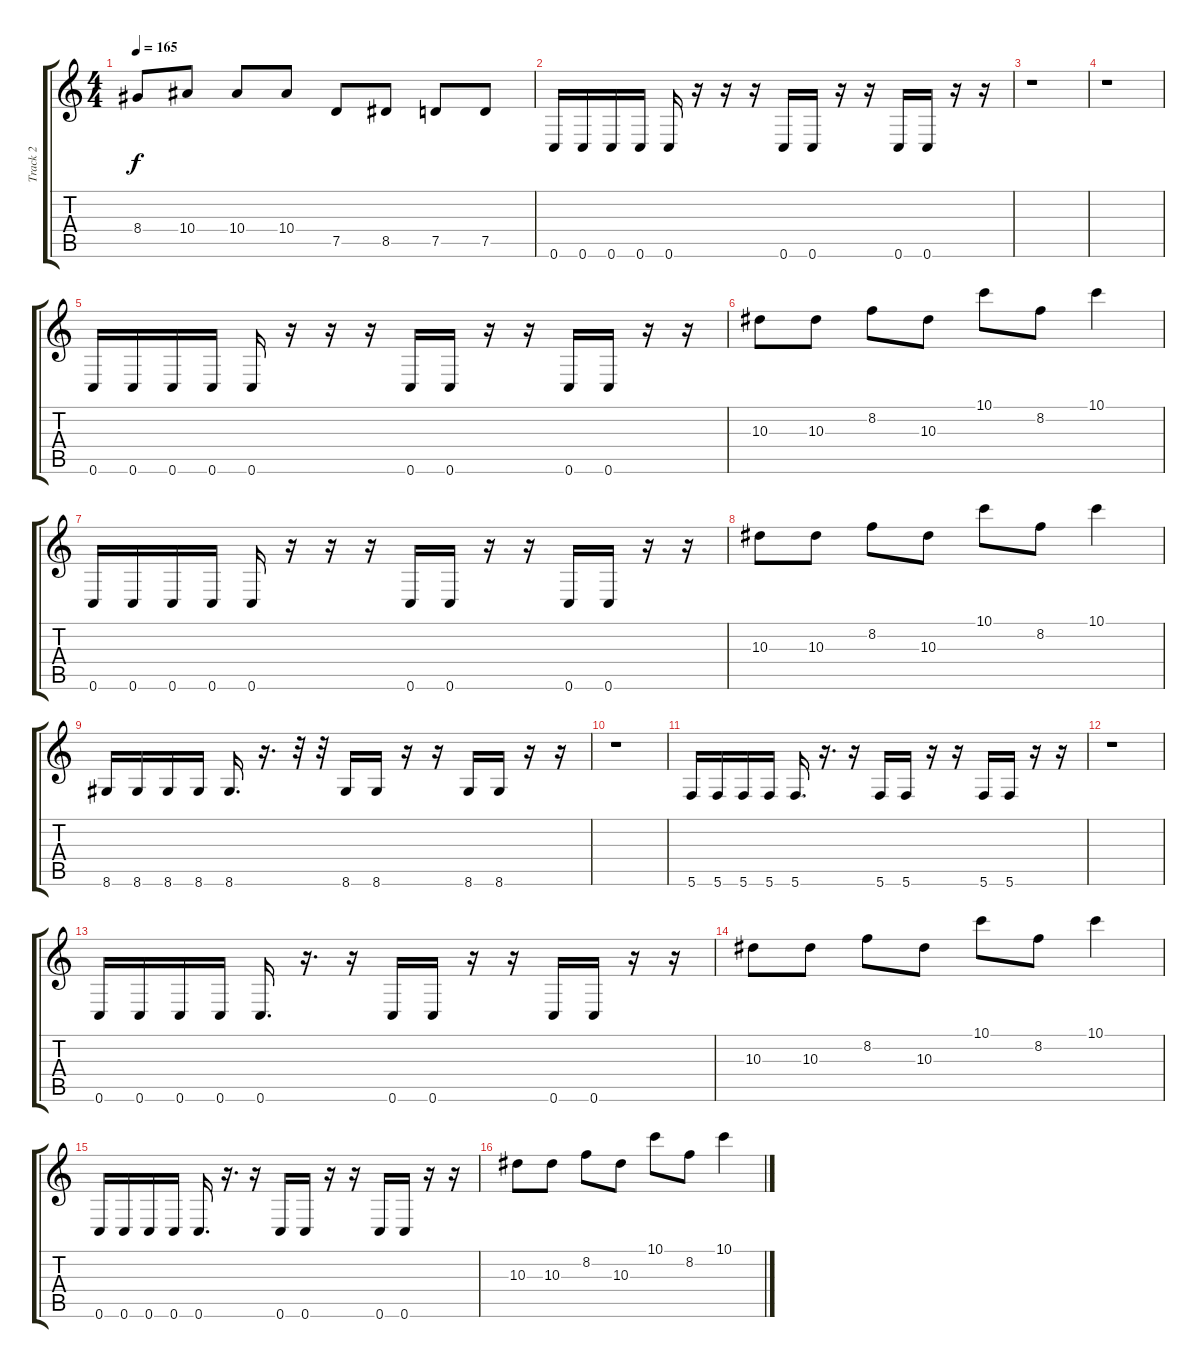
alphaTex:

\track ("Track 2" "Track 2") {instrument acousticguitarsteel}
\staff {score tabs}
\tuning (D4 A3 F3 C3 G2 C2) {hide}
\ts (4 4)
\tempo 165
\clef g2
\ks c
8.4.8{dy f} 10.4.8 10.4.8 10.4.8 7.5.8 8.5.8 7.5.8 7.5.8 |
0.6.16 0.6.16 0.6.16 0.6.16 0.6.16 r.16 r.16 r.16 0.6.16 0.6.16 r.16 r.16 0.6.16 0.6.16 r.16 r.16 |
r.1 |
r.1 |
0.6.16 0.6.16 0.6.16 0.6.16 0.6.16 r.16 r.16 r.16 0.6.16 0.6.16 r.16 r.16 0.6.16 0.6.16 r.16 r.16 |
10.3.8 10.3.8 8.2.8 10.3.8 10.1.8 8.2.8 10.1.4 |
0.6.16 0.6.16 0.6.16 0.6.16 0.6.16 r.16 r.16 r.16 0.6.16 0.6.16 r.16 r.16 0.6.16 0.6.16 r.16 r.16 |
10.3.8 10.3.8 8.2.8 10.3.8 10.1.8 8.2.8 10.1.4 |
8.6.16 8.6.16 8.6.16 8.6.16 8.6.16{d} r.16{d} r.32 r.32 8.6.16 8.6.16 r.16 r.16 8.6.16 8.6.16 r.16 r.16 |
r.1 |
5.6.16 5.6.16 5.6.16 5.6.16 5.6.16{d} r.16{d} r.16 5.6.16 5.6.16 r.16 r.16 5.6.16 5.6.16 r.16 r.16 |
r.1 |
0.6.16 0.6.16 0.6.16 0.6.16 0.6.16{d} r.16{d} r.16 0.6.16 0.6.16 r.16 r.16 0.6.16 0.6.16 r.16 r.16 |
10.3.8 10.3.8 8.2.8 10.3.8 10.1.8 8.2.8 10.1.4 |
0.6.16 0.6.16 0.6.16 0.6.16 0.6.16{d} r.16{d} r.16 0.6.16 0.6.16 r.16 r.16 0.6.16 0.6.16 r.16 r.16 |
10.3.8 10.3.8 8.2.8 10.3.8 10.1.8 8.2.8 10.1.4
